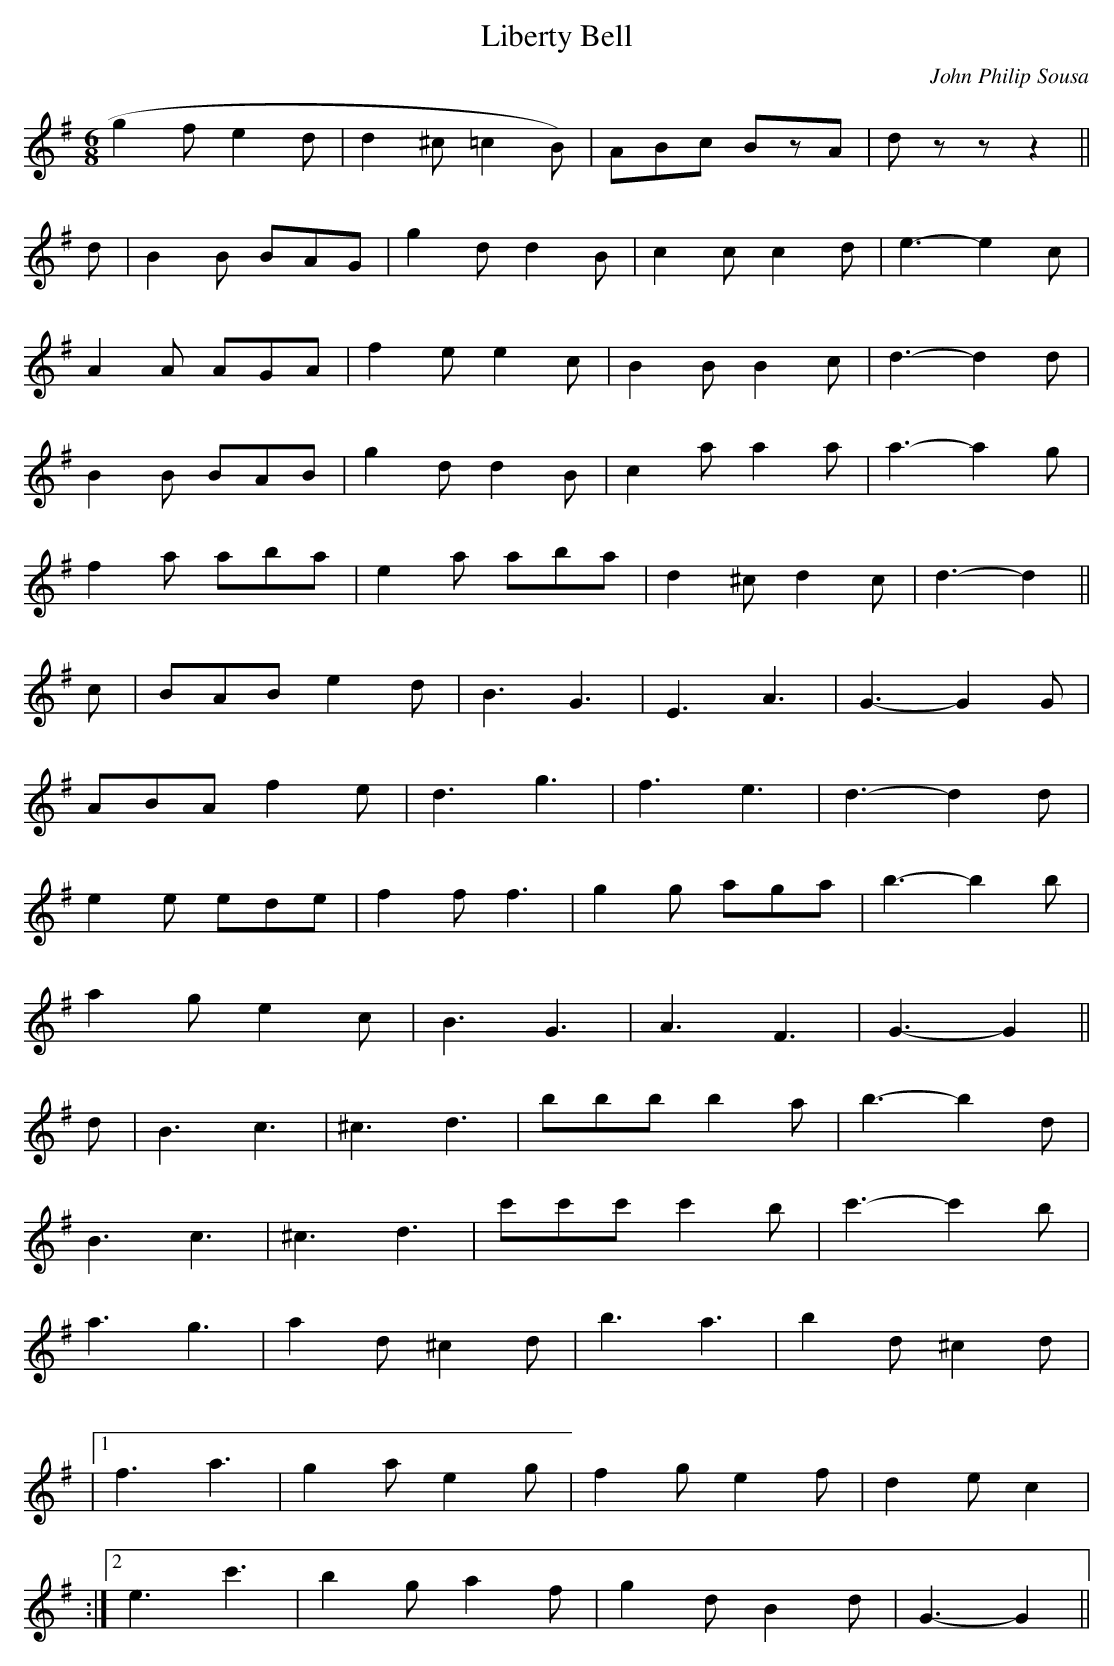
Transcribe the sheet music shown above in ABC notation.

X:1
T:Liberty Bell
C:John Philip Sousa
M:6/8
K:G
g2fe2d|d2^c=c2B)|ABc BzA|dzz z2||
d|B2B BAG|g2d d2B|c2c c2d|e3 -e2c|
A2A AGA|f2e e2c|B2B B2c|d3 -d2d|
B2B BAB|g2d d2B|c2a a2a|a3 -a2g|
f2a aba|e2a aba|d2^c d2c|d3 -d2||
c|BAB e2d|B3 G3|E3 A3|G3 -G2G|
ABA f2e|d3 g3|f3 e3|d3 -d2d|
e2e ede|f2f f3|g2g aga|b3 -b2b|
a2g e2c|B3 G3|A3 F3|G3 -G2||
d|B3 c3|^c3 d3|bbb b2a|b3 -b2d|
B3 c3|^c3 d3|c'c'c' c'2b|c'3 -c'2b|
a3 g3|a2d ^c2d|b3 a3|b2d ^c2d|
|1f3 a3|g2a e2g|f2g e2f|d2e c2|
:|2e3 c'3|b2g a2f|g2d B2d|G3 -G2||
